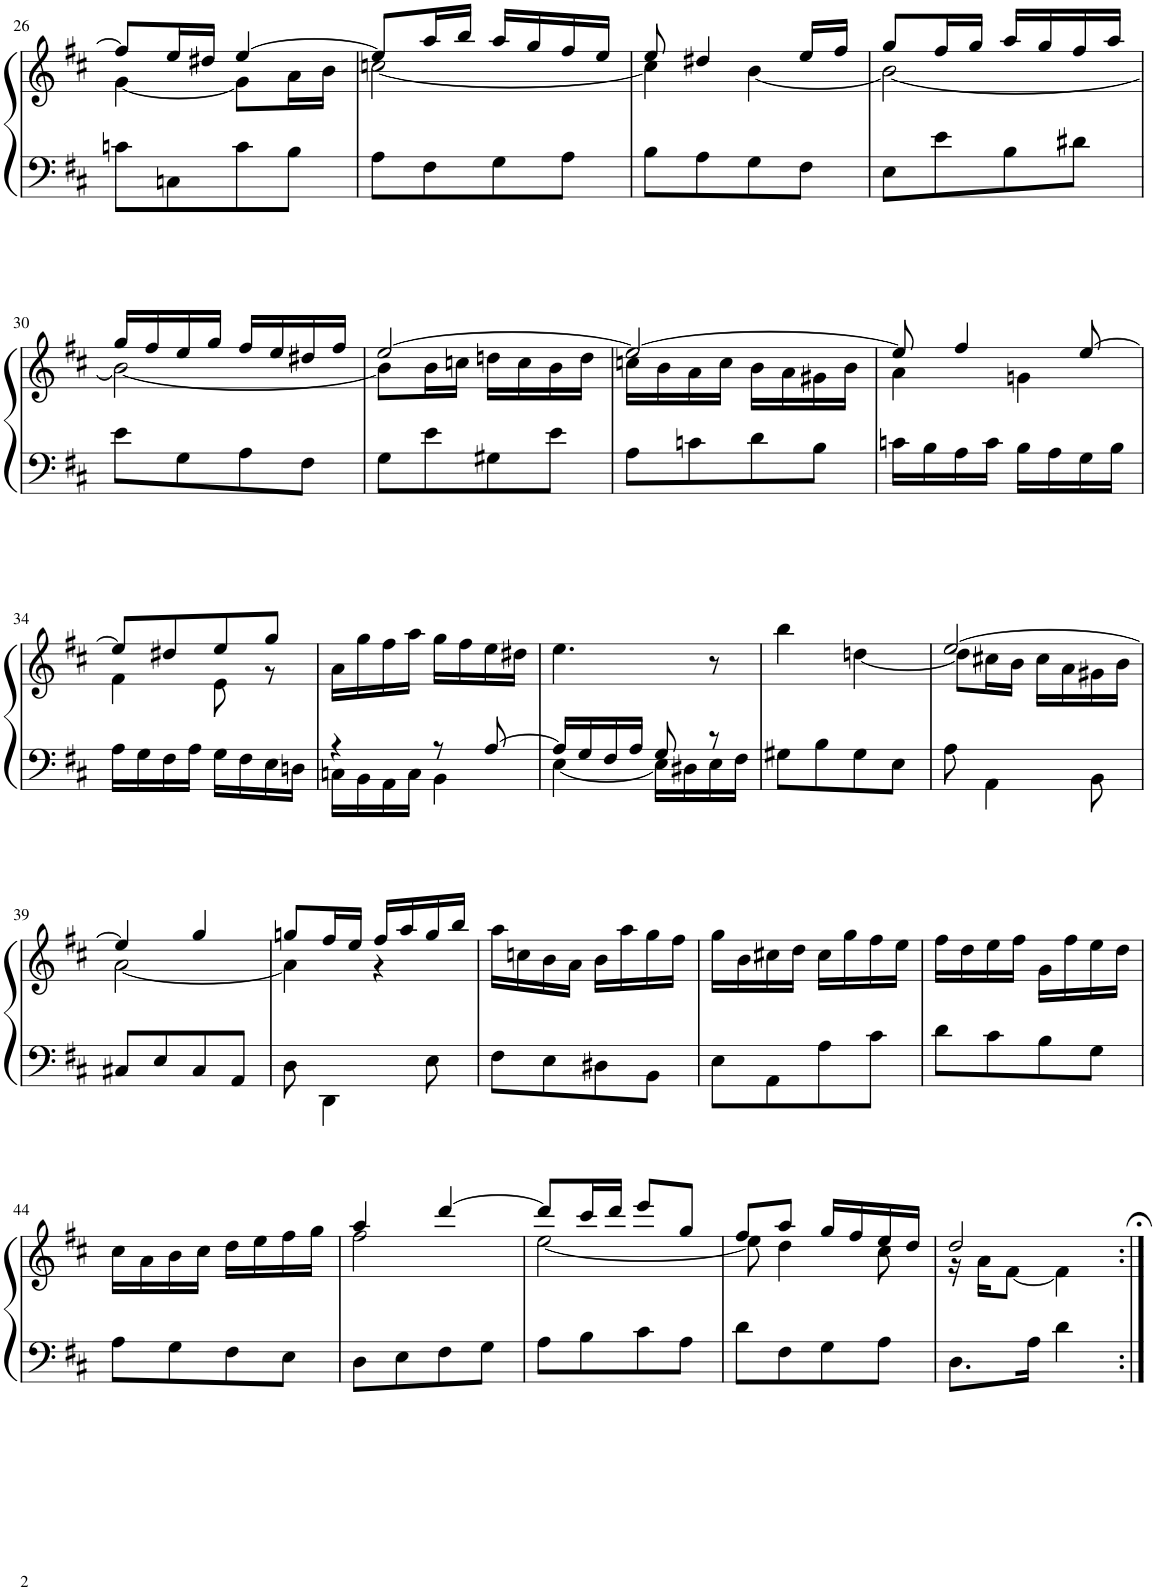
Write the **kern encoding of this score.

**kern	**kern
*part1	*part1
*staff2	*staff1
*I"4	*
!!LO:PB:g=z
*clefF4	*clefG2
*k[f#c#]	*k[f#c#]
*M2/4	*M2/4
=26	=26
*^	*^
2ryy	8cn\L	8ff#/L]	[4g\
.	8Cn\	16ee/L	.
.	.	16dd#X/JJ	.
.	8c\	[4ee/	8g\L]
.	8B\J	.	16a\L
.	.	.	16b\JJ
=27	=27	=27	=27
2ryy	8A\L	8ee/L]	[2ccn\
.	8F#\	16aa/L	.
.	.	16bb/JJ	.
.	8G\	16aa/LL	.
.	.	16gg/	.
.	8A\J	16ff#/	.
.	.	16ee/JJ	.
=28	=28	=28	=28
2ryy	8B\L	8ee/	4cc\]
.	8A\	4dd#X/	.
.	8G\	.	[4b\
.	8F#\J	16ee/LL	.
.	.	16ff#/JJ	.
=29	=29	=29	=29
2ryy	8E\L	8gg/L	2b\_
.	8e\	16ff#/L	.
.	.	16gg/JJ	.
.	8B\	16aa/LL	.
.	.	16gg/	.
.	8d#X\J	16ff#/	.
.	.	16aa/JJ	.
!!LO:LB:g=z	!!
=30	=30	=30	=30
2ryy	8e\L	16gg/LL	2b\_
.	.	16ff#/	.
.	8G\	16ee/	.
.	.	16gg/JJ	.
.	8A\	16ff#/LL	.
.	.	16ee/	.
.	8F#\J	16dd#X/	.
.	.	16ff#/JJ	.
=31	=31	=31	=31
2ryy	8G\L	[2ee/	8b\L]
.	8e\	.	16b\L
.	.	.	16ccn\JJ
.	8G#X\	.	16ddn\LL
.	.	.	16cc\
.	8e\J	.	16b\
.	.	.	16dd\JJ
=32	=32	=32	=32
2ryy	8A\L	2ee/_	16ccn\LL
.	.	.	16b\
.	8cn\	.	16a\
.	.	.	16cc\JJ
.	8d\	.	16b\LL
.	.	.	16a\
.	8B\J	.	16g#X\
.	.	.	16b\JJ
=33	=33	=33	=33
2ryy	16cn\LL	8ee/]	4a\
.	16B\	.	.
.	16A\	4ff#/	.
.	16c\JJ	.	.
.	16B\LL	.	4gn\
.	16A\	.	.
.	16G\	[8ee/	.
.	16B\JJ	.	.
!!LO:LB:g=z	!!
=34	=34	=34	=34
2ryy	16A\LL	8ee/L]	4f#\
.	16G\	.	.
.	16F#\	8dd#X/	.
.	16A\JJ	.	.
.	16G\LL	8ee/	8e\
.	16F#\	.	.
.	16E\	8gg/J	8r
.	16Dn\JJ	.	.
*	*	*v	*v
=35	=35	=35
4r	16Cn\LL	16a\LL
.	16BB\	16gg\
.	16AA\	16ff#\
.	16C\JJ	16aa\JJ
8r	4BB\	16gg\LL
.	.	16ff#\
[8A/	.	16ee\
.	.	16dd#X\JJ
=36	=36	=36
16A/LL]	[4E\	4.ee\
16G/	.	.
16F#/	.	.
16A/JJ	.	.
8G/	16E\LL]	.
.	16D#X\	.
8r	16E\	8r
.	16F#\JJ	.
=37	=37	=37
*	*	*^
2ryy	8G#X\L	2ryy	4bb\
.	8B\	.	.
.	8G#\	.	[4ddn\
.	8E\J	.	.
=38	=38	=38	=38
2ryy	8A\	[2ee/	8dd\L]
.	4AA\	.	16cc#X\L
.	.	.	16b\JJ
.	.	.	16cc#\LL
.	.	.	16a\
.	8BB\	.	16g#X\
.	.	.	16b\JJ
!!LO:LB:g=z	!!
=39	=39	=39	=39
2ryy	8C#X/L	4ee/]	[2a\
.	8E/	.	.
.	8C#/	4gg/	.
.	8AA/J	.	.
=40	=40	=40	=40
2ryy	8D\	8ggn/L	4a\]
.	4DD\	16ff#/L	.
.	.	16ee/JJ	.
.	.	16ff#/LL	4r
.	.	16aa/	.
.	8E\	16gg/	.
.	.	16bb/JJ	.
*	*	*v	*v
=41	=41	=41
2ryy	8F#\L	16aa\LL
.	.	16ccn\
.	8E\	16b\
.	.	16a\JJ
.	8D#X\	16b\LL
.	.	16aa\
.	8BB\J	16gg\
.	.	16ff#\JJ
=42	=42	=42
2ryy	8E\L	16gg\LL
.	.	16b\
.	8AA\	16cc#X\
.	.	16dd\JJ
.	8A\	16cc#\LL
.	.	16gg\
.	8c#\J	16ff#\
.	.	16ee\JJ
=43	=43	=43
2ryy	8d\L	16ff#\LL
.	.	16dd\
.	8c#\	16ee\
.	.	16ff#\JJ
.	8B\	16g\LL
.	.	16ff#\
.	8G\J	16ee\
.	.	16dd\JJ
!!LO:LB:g=z
=44	=44	=44
2ryy	8A\L	16cc#\LL
.	.	16a\
.	8G\	16b\
.	.	16cc#\JJ
.	8F#\	16dd\LL
.	.	16ee\
.	8E\J	16ff#\
.	.	16gg\JJ
=45	=45	=45
*	*	*^
2ryy	8D\L	4aa/	2ff#\
.	8E\	.	.
.	8F#\	[4ddd/	.
.	8G\J	.	.
=46	=46	=46	=46
2ryy	8A\L	8ddd/L]	[2ee\
.	8B\	16ccc#/L	.
.	.	16ddd/JJ	.
.	8c#\	8eee/L	.
.	8A\J	8gg/J	.
=47	=47	=47	=47
2ryy	8d\L	8ff#/L	8ee\]
.	8F#\	8aa/J	4dd\
.	8G\	16gg/LL	.
.	.	16ff#/	.
.	8A\J	16ee/	8cc#\
.	.	16dd/JJ	.
=48	=48	=48	=48
2ryy	8.D\L	2dd/	16r
.	.	.	16a\KL
.	.	.	[8f#\J
.	16A\Jk	.	.
.	4d\	.	4f#;<\]
*v	*v	*	*
*	*v	*v
=:|!	=:|!
*-	*-
